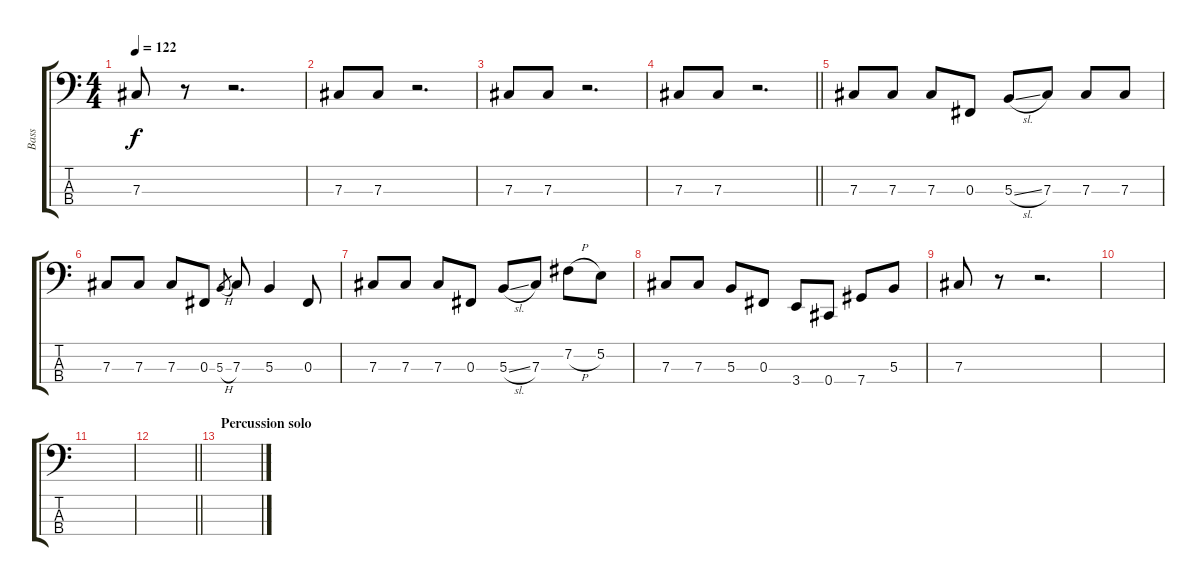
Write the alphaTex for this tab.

\track ("Bass" "Bass") {instrument electricbassfinger}
\staff {score tabs}
\tuning (E2 B1 Gb1 Db1) {hide}
\ts (4 4)
\section ("" "")
\tempo 122
\clef f4
\ks c
7.3.8{dy f} r.8 r.2{d} |
7.3.8 7.3.8 r.2{d} |
7.3.8 7.3.8 r.2{d} |
\barLineRight lightlight
7.3.8 7.3.8 r.2{d} |
7.3.8 7.3.8 7.3.8 0.3.8 5.3{sl}.8 7.3.8 7.3.8 7.3.8 |
7.3.8 7.3.8 7.3.8 0.3.8 5.3{h}.8{gr} 7.3.8 5.3.4 0.3.8 |
7.3.8 7.3.8 7.3.8 0.3.8 5.3{sl}.8 7.3.8 7.2{h}.8 5.2.8 |
7.3.8 7.3.8 5.3.8 0.3.8 3.4.8 0.4.8 7.4.8 5.3.8 |
7.3.8 r.8 r.2{d} |
|
|
\barLineRight lightlight
|
\section ("" "Percussion solo")
